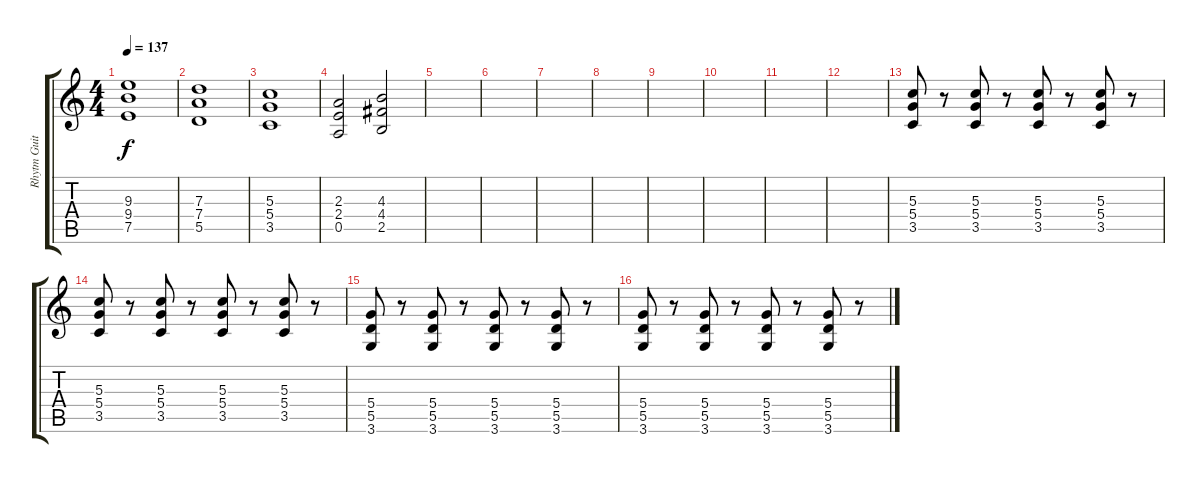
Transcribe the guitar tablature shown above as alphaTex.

\track ("Rhytm Guitar 1" "Rhytm Guit") {instrument overdrivenguitar}
\staff {score tabs}
\tuning (E4 B3 G3 D3 A2 E2) {hide}
\ts (4 4)
\tempo 137
\clef g2
\ks c
(9.3 9.4 7.5).1{dy f} |
(7.3 7.4 5.5).1 |
(5.3 5.4 3.5).1 |
(2.3 2.4 0.5).2 (4.3 4.4 2.5).2 |
|
|
|
|
|
|
|
|
(5.3 5.4 3.5).8 r.8 (5.3 5.4 3.5).8 r.8 (5.3 5.4 3.5).8 r.8 (5.3 5.4 3.5).8 r.8 |
(5.3 5.4 3.5).8 r.8 (5.3 5.4 3.5).8 r.8 (5.3 5.4 3.5).8 r.8 (5.3 5.4 3.5).8 r.8 |
(5.4 5.5 3.6).8 r.8 (5.4 5.5 3.6).8 r.8 (5.4 5.5 3.6).8 r.8 (5.4 5.5 3.6).8 r.8 |
(5.4 5.5 3.6).8 r.8 (5.4 5.5 3.6).8 r.8 (5.4 5.5 3.6).8 r.8 (5.4 5.5 3.6).8 r.8
